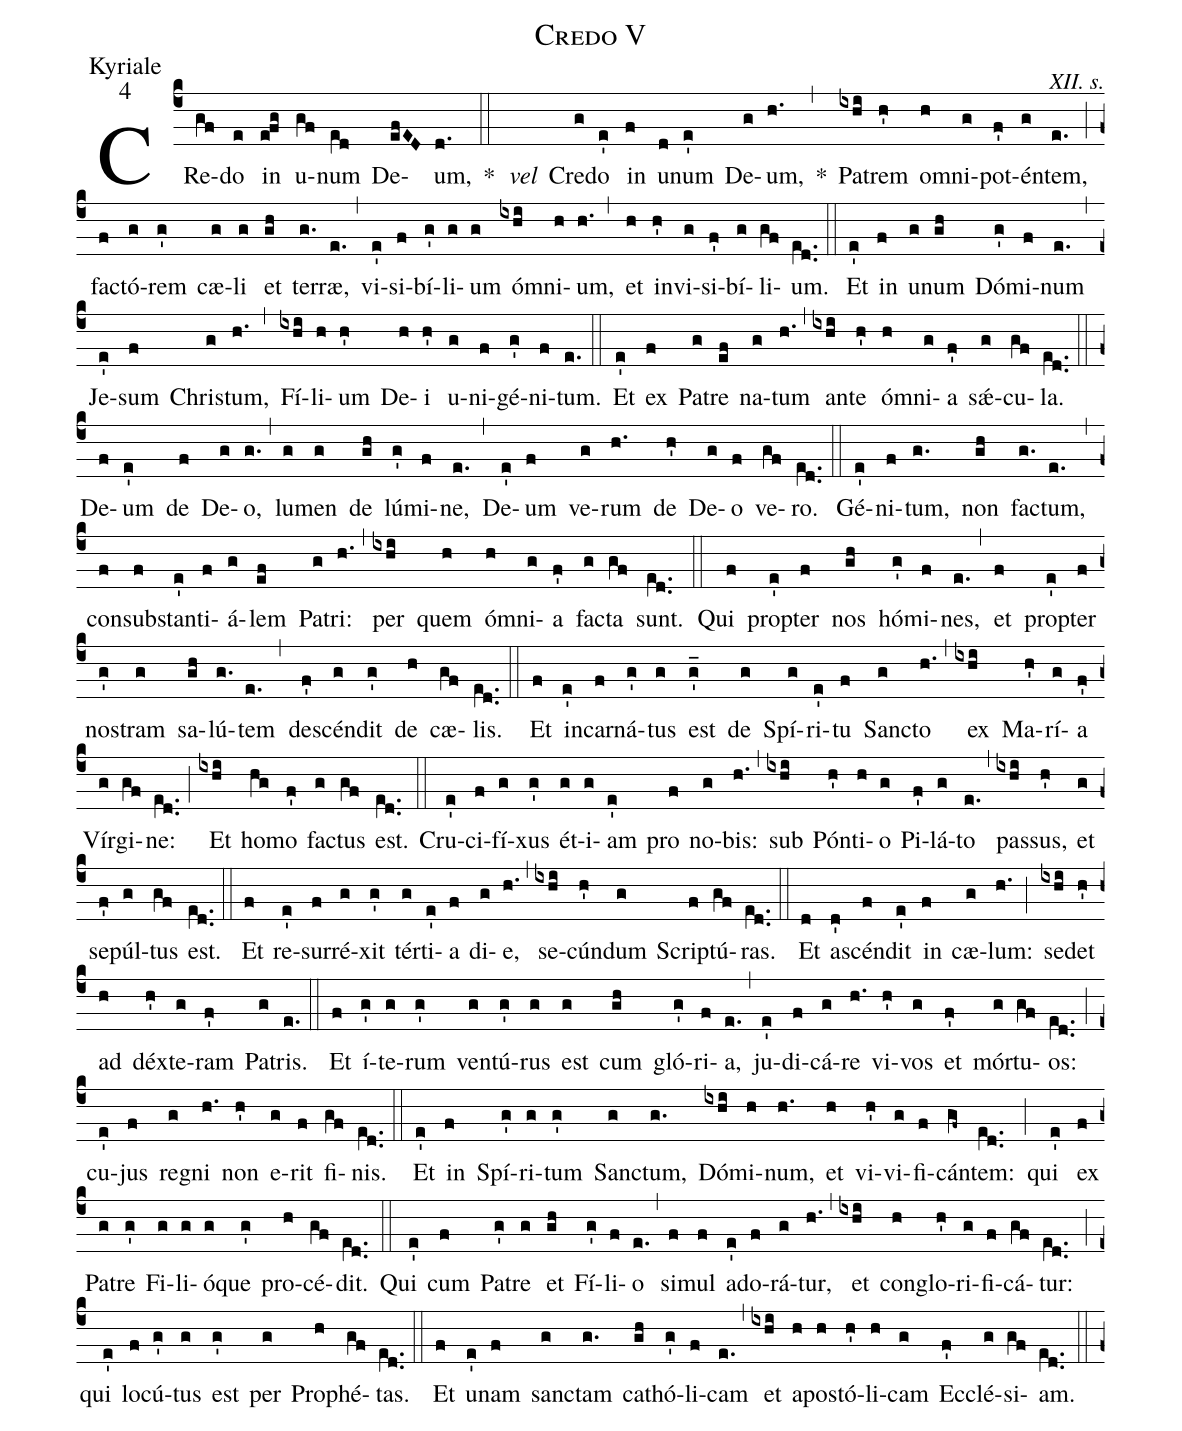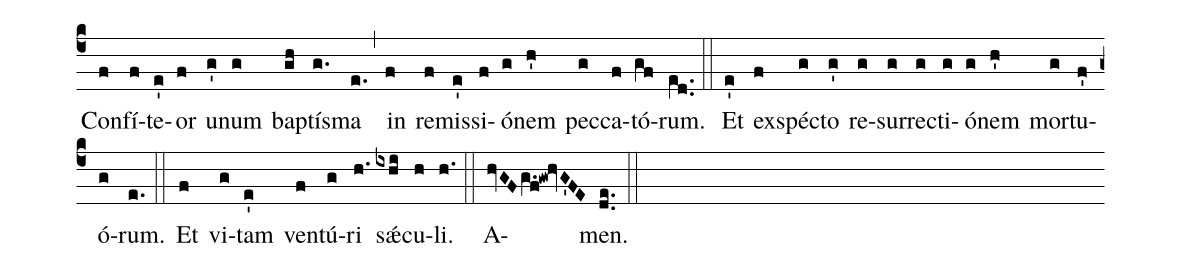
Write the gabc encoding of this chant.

name:Credo V;
office-part:Kyriale;
mode:4;
commentary:XII. s.;
%%
(c4) CRe(gf)do(e) in(efg) u(gf)num(e[ll:1]d) De(efED)um,(d.) *(::)
<i>vel</i>() Cre(g)do(e') in(f) u(d)num(e') De(g)um,(h.) *(,) Pa(ixhi)trem(h') om(h)ni(g)pot(f')én(g)tem,(e.) (;) fac(f)tó(g)rem(g') cæ(g)li(g) et(gh) ter(g.)ræ,(e.) (,) vi(e')si(f)bí(g')li(g)um(g) óm(ixhi)ni(h)um,(h.) (,) et(h) in(h')vi(g)si(f')bí(g)li(gf)um.(e[ll:1]d..) (::)
Et(e') in(f) u(g)num(gh) Dó(g')mi(f)num(e.) (,) Je(e')sum(f) Chris(g)tum,(h.) (,) Fí(ixhi)li(h)um(h') De(h)i(h') u(g)ni(f)gé(g')ni(f)tum.(e.) (::)
Et(e') ex(f) Pa(g)tre(ef) na(g)tum(h.) (,) an(ixhi)te(h') óm(h)ni(g)a(f') sǽ(g)cu(gf)la.(e[ll:1]d..) (::)
De(f)um(e') de(f) De(g)o,(g.) (,) lu(g)men(g) de(gh) lú(g')mi(f)ne,(e.) (,) De(e')um(f) ve(g)rum(h.) de(h') De(g)o(f) ve(gf)ro.(e[ll:1]d..) (::)
Gé(e')ni(f)tum,(g.) non(gh) fac(g.)tum,(e.) (,) con(f)sub(f)stan(e')ti(f)á(g)lem(ef) Pa(g)tri:(h.) (,) per(ixhi) quem(h) óm(h)ni(g)a(f') fac(g)ta(gf) sunt.(e[ll:1]d..) (::)
Qui(f) prop(e')ter(f) nos(gh) hó(g')mi(f)nes,(e.) (,) et(f) prop(e')ter(f) nos(g')tram(g) sa(gh)lú(g.)tem(e.) (,) de(f')scén(g)dit(g') de(h) cæ(gf)lis.(e[ll:1]d..) (::)
Et(f) in(e')car(f)ná(g')tus(g) est(g'_) de(g) Spí(g)ri(e')tu(f) Sanc(g)to(h.) (,) ex(ixhi) Ma(h')rí(g)a(f') Vír(g)gi(gf)ne:(e[ll:1]d..) (;) Et(ixhi) ho(hg)mo(f') fac(g)tus(gf) est.(e[ll:1]d..) (::)
Cru(e')ci(f)fí(g)xus(g') ét(g)i(g)am(e') pro(f) no(g)bis:(h.) (,) sub(ixhi) Pón(h')ti(h)o(g) Pi(f')lá(g)to(e.) (,) pas(ixhi)sus,(h') et(g) se(f')púl(g)tus(gf) est.(e[ll:1]d..) (::)
Et(f) re(e')sur(f)ré(g)xit(g') tér(g)ti(e')a(f) di(g)e,(h.) (,) se(ixhi)cún(h')dum(g) Scrip(f)tú(gf)ras.(e[ll:1]d..) (::)
Et(d) a(d')scén(f)dit(e') in(f) cæ(g)lum:(h.) (;) se(ixhi)det(h') ad(h) déx(h')te(g)ram(f') Pa(g)tris.(e.) (::)
Et(f) í(g')te(g)rum(g') ven(g)tú(g')rus(g) est(g) cum(gh) gló(g')ri(f)a,(e.) (,) ju(e')di(f)cá(g)re(h.) vi(h')vos(g) et(f') mór(g)tu(gf)os:(e[ll:1]d..) (;) cu(e')jus(f) re(g)gni(h.) non(h') e(g)rit(f) fi(gf)nis.(e[ll:1]d..) (::)
Et(e') in(f) Spí(g')ri(g)tum(g') Sanc(g)tum,(g.) Dó(ixhi)mi(h)num,(h.) et(h) vi(h')vi(g)fi(f)cán(gf~)tem:(e[ll:1]d..) (;) qui(e') ex(f) Pa(g)tre(g') Fi(g)li(g)ó(g)que(g') pro(h)cé(gf)dit.(e[ll:1]d..) (::)
Qui(e') cum(f) Pa(g')tre(g) et(gh) Fí(g')li(f)o(e.) (,) si(f)mul(f) ad(e')o(f)rá(g)tur,(h.) (,) et(ixhi) con(h)glo(h')ri(g)fi(f)cá(gf)tur:(e[ll:1]d..) (;) qui(e') lo(f)cú(g')tus(g) est(g') per(g) Pro(h)phé(gf)tas.(e[ll:1]d..) (::)
Et(f) u(e')nam(f) sanc(g)tam(g.) ca(gh)thó(g')li(f)cam(e.) (,) et(ixhi) a(h)pos(h)tó(h')li(h)cam(g) Ec(f')clé(g)si(gf)am.(e[ll:1]d..) (::)
Con(f)fí(f)te(e')or(f) u(g')num(g) bap(gh)tís(g.)ma(e.) (,) in(f) re(f)mis(e')si(f)ó(g)nem(h') pec(g)ca(f)tó(gf)rum.(e[ll:1]d..) (::)
Et(e') ex(f)spéc(g)to(g') re(g)sur(g)rec(g)ti(g)ó(g)nem(h') mor(g)tu(f')ó(g)rum.(e.) (::)
Et(f) vi(g)tam(e') ven(f)tú(g)ri(h.) sǽ(ixhi)cu(h)li.(h.) (::)
A(hvGFg.f!gw!hvG'FE)men.(de..) (::)
